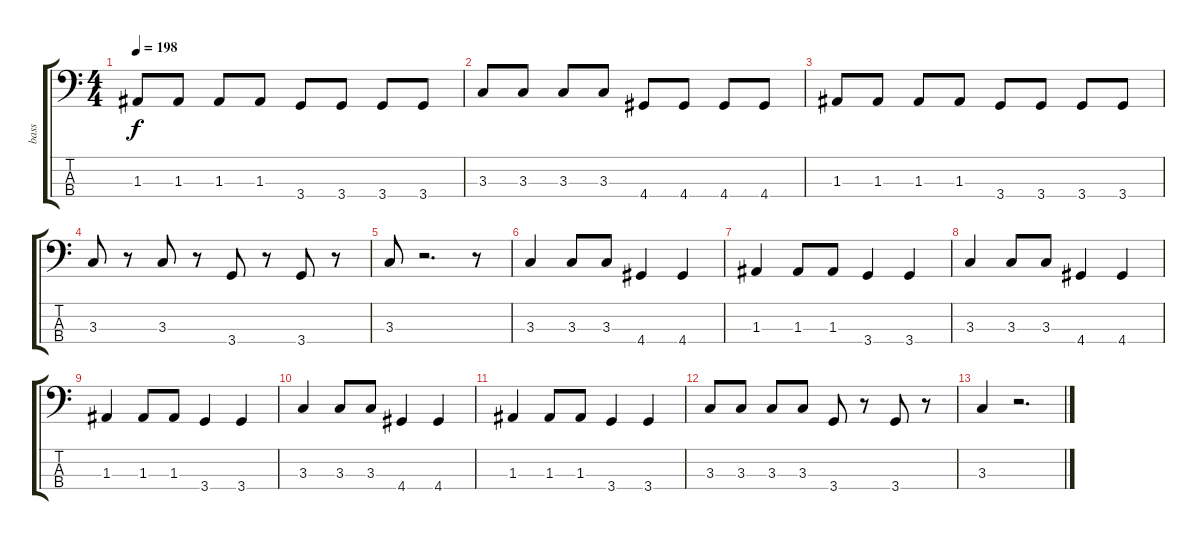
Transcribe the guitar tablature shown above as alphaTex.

\track ("bass" "bass") {instrument electricbassfinger}
\staff {score tabs}
\tuning (G2 D2 A1 E1) {hide}
\ts (4 4)
\tempo 198
\clef f4
\ks c
1.3.8{dy f} 1.3.8 1.3.8 1.3.8 3.4.8 3.4.8 3.4.8 3.4.8 |
3.3.8 3.3.8 3.3.8 3.3.8 4.4.8 4.4.8 4.4.8 4.4.8 |
1.3.8 1.3.8 1.3.8 1.3.8 3.4.8 3.4.8 3.4.8 3.4.8 |
3.3.8 r.8 3.3.8 r.8 3.4.8 r.8 3.4.8 r.8 |
3.3.8 r.2{d} r.8 |
3.3.4 3.3.8 3.3.8 4.4.4 4.4.4 |
1.3.4 1.3.8 1.3.8 3.4.4 3.4.4 |
3.3.4 3.3.8 3.3.8 4.4.4 4.4.4 |
1.3.4 1.3.8 1.3.8 3.4.4 3.4.4 |
3.3.4 3.3.8 3.3.8 4.4.4 4.4.4 |
1.3.4 1.3.8 1.3.8 3.4.4 3.4.4 |
3.3.8 3.3.8 3.3.8 3.3.8 3.4.8 r.8 3.4.8 r.8 |
3.3.4 r.2{d}
